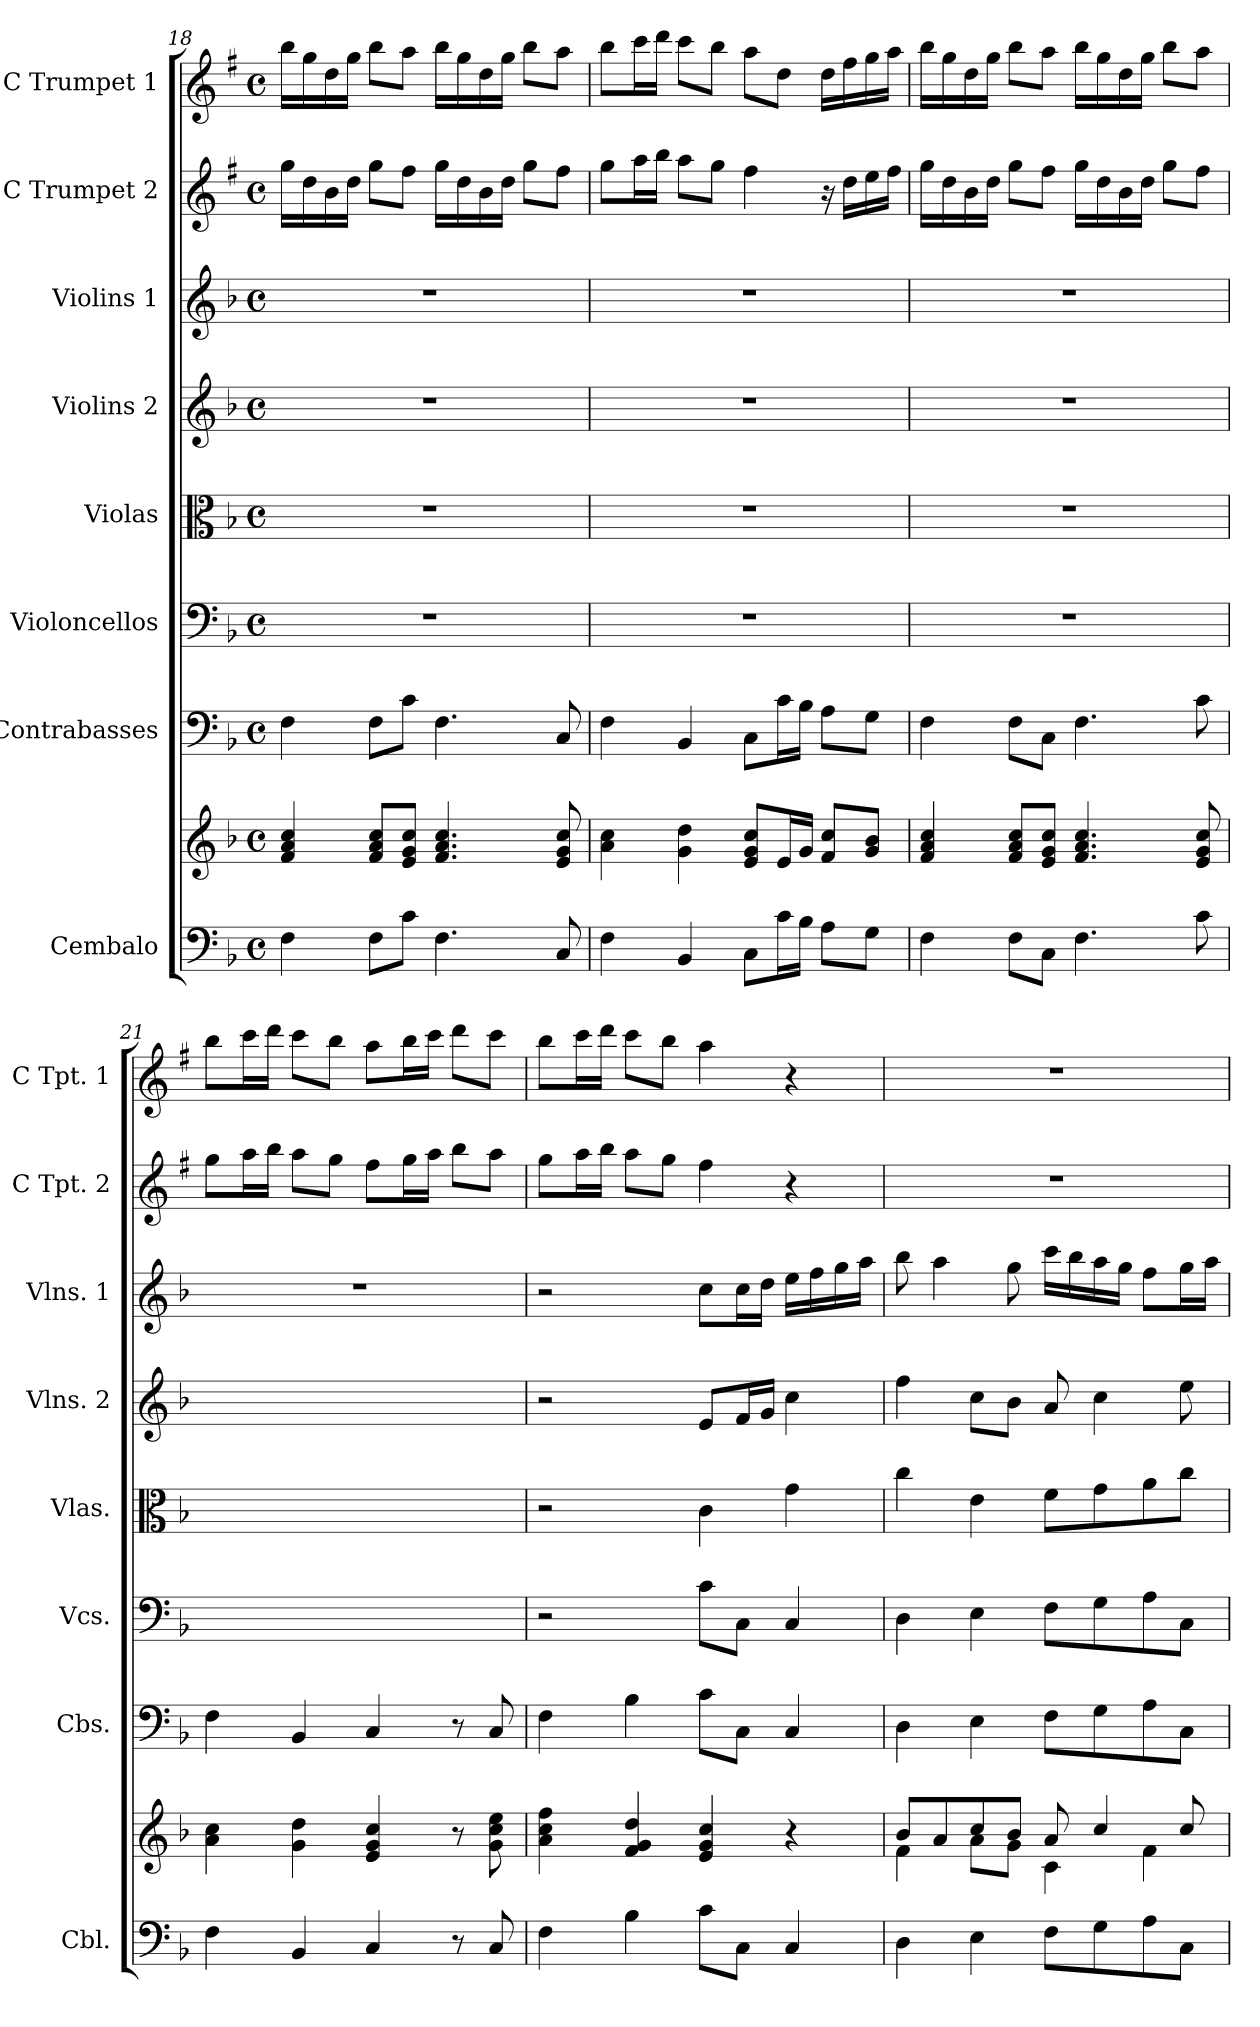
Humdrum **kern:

**kern	**kern	**kern	**kern	**kern	**kern	**kern	**kern	**kern
*part8	*part8	*part7	*part6	*part5	*part4	*part3	*part2	*part1
*staff9	*staff8	*staff7	*staff6	*staff5	*staff4	*staff3	*staff2	*staff1
*I"Cembalo	*	*I"Contrabasses	*I"Violoncellos	*I"Violas	*I"Violins 2	*I"Violins 1	*I"C Trumpet 2	*I"C Trumpet 1
*I'Cbl.	*	*I'Cbs.	*I'Vcs.	*I'Vlas.	*I'Vlns. 2	*I'Vlns. 1	*I'C Tpt. 2	*I'C Tpt. 1
*clefF4	*clefG2	*clefF4	*clefF4	*clefC3	*clefG2	*clefG2	*clefG2	*clefG2
*	*	*	*	*	*	*	*ITrd1c2	*ITrd1c2
*k[b-]	*k[b-]	*k[b-]	*k[b-]	*k[b-]	*k[b-]	*k[b-]	*k[b-]	*k[b-]
*M4/4	*M4/4	*M4/4	*M4/4	*M4/4	*M4/4	*M4/4	*M4/4	*M4/4
*met(c)	*met(c)	*met(c)	*met(c)	*met(c)	*met(c)	*met(c)	*met(c)	*met(c)
=18	=18	=18	=18	=18	=18	=18	=18	=18
4F\	4f/ 4a/ 4cc/	4F\	1r	1r	1r	1r	16ff\LL	16aa\LL
.	.	.	.	.	.	.	16cc\	16ff\
.	.	.	.	.	.	.	16a\	16cc\
.	.	.	.	.	.	.	16cc\JJ	16ff\JJ
8F\L	8f/ 8a/ 8cc/L	8F\L	.	.	.	.	8ff\L	8aa\L
8c\J	8e/ 8g/ 8cc/J	8c\J	.	.	.	.	8ee\J	8gg\J
4.F\	4.f/ 4.a/ 4.cc/	4.F\	.	.	.	.	16ff\LL	16aa\LL
.	.	.	.	.	.	.	16cc\	16ff\
.	.	.	.	.	.	.	16a\	16cc\
.	.	.	.	.	.	.	16cc\JJ	16ff\JJ
.	.	.	.	.	.	.	8ff\L	8aa\L
8C/	8e/ 8g/ 8cc/	8C/	.	.	.	.	8ee\J	8gg\J
!!LO:PB:g=z
=19	=19	=19	=19	=19	=19	=19	=19	=19
4F\	4a\ 4cc\	4F\	1r	1r	1r	1r	8ff\L	8aa\L
.	.	.	.	.	.	.	16gg\L	16bb-\L
.	.	.	.	.	.	.	16aa\JJ	16ccc\JJ
4BB-/	4g\ 4dd\	4BB-/	.	.	.	.	8gg\L	8bb-\L
.	.	.	.	.	.	.	8ff\J	8aa\J
8C\L	8e/ 8g/ 8cc/L	8C\L	.	.	.	.	4ee\	8gg\L
16c\L	16e/L	16c\L	.	.	.	.	.	8cc\J
16B-\JJ	16g/JJ	16B-\JJ	.	.	.	.	.	.
8A\L	8f/ 8cc/L	8A\L	.	.	.	.	16r	16cc\LL
.	.	.	.	.	.	.	16cc\LL	16ee\
8G\J	8g/ 8b-/J	8G\J	.	.	.	.	16dd\	16ff\
.	.	.	.	.	.	.	16ee\JJ	16gg\JJ
=20	=20	=20	=20	=20	=20	=20	=20	=20
4F\	4f/ 4a/ 4cc/	4F\	1r	1r	1r	1r	16ff\LL	16aa\LL
.	.	.	.	.	.	.	16cc\	16ff\
.	.	.	.	.	.	.	16a\	16cc\
.	.	.	.	.	.	.	16cc\JJ	16ff\JJ
8F\L	8f/ 8a/ 8cc/L	8F\L	.	.	.	.	8ff\L	8aa\L
8C\J	8e/ 8g/ 8cc/J	8C\J	.	.	.	.	8ee\J	8gg\J
4.F\	4.f/ 4.a/ 4.cc/	4.F\	.	.	.	.	16ff\LL	16aa\LL
.	.	.	.	.	.	.	16cc\	16ff\
.	.	.	.	.	.	.	16a\	16cc\
.	.	.	.	.	.	.	16cc\JJ	16ff\JJ
.	.	.	.	.	.	.	8ff\L	8aa\L
8c\	8e/ 8g/ 8cc/	8c\	.	.	.	.	8ee\J	8gg\J
=21	=21	=21	=21	=21	=21	=21	=21	=21
4F\	4a\ 4cc\	4F\	1ryy	1ryy	1ryy	1r	8ff\L	8aa\L
.	.	.	.	.	.	.	16gg\L	16bb-\L
.	.	.	.	.	.	.	16aa\JJ	16ccc\JJ
4BB-/	4g\ 4dd\	4BB-/	.	.	.	.	8gg\L	8bb-\L
.	.	.	.	.	.	.	8ff\J	8aa\J
4C/	4e/ 4g/ 4cc/	4C/	.	.	.	.	8ee\L	8gg\L
.	.	.	.	.	.	.	16ff\L	16aa\L
.	.	.	.	.	.	.	16gg\JJ	16bb-\JJ
8r	8r	8r	.	.	.	.	8aa\L	8ccc\L
8C/	8g\ 8cc\ 8ee\	8C/	.	.	.	.	8gg\J	8bb-\J
=22	=22	=22	=22	=22	=22	=22	=22	=22
4F\	4a\ 4cc\ 4ff\	4F\	2r	2r	2r	2r	8ff\L	8aa\L
.	.	.	.	.	.	.	16gg\L	16bb-\L
.	.	.	.	.	.	.	16aa\JJ	16ccc\JJ
4B-\	4f/ 4g/ 4dd/	4B-\	.	.	.	.	8gg\L	8bb-\L
.	.	.	.	.	.	.	8ff\J	8aa\J
8c\L	4e/ 4g/ 4cc/	8c\L	8c\L	4c\	8e/L	8cc\L	4ee\	4gg\
8C\J	.	8C\J	8C\J	.	16f/L	16cc\L	.	.
.	.	.	.	.	16g/JJ	16dd\JJ	.	.
4C/	4r	4C/	4C/	4g\	4cc\	16ee\LL	4r	4r
.	.	.	.	.	.	16ff\	.	.
.	.	.	.	.	.	16gg\	.	.
.	.	.	.	.	.	16aa\JJ	.	.
!!LO:PB:g=z
=23	=23	=23	=23	=23	=23	=23	=23	=23
*	*^	*	*	*	*	*	*	*
4D\	8b-/L	4f\	4D\	4D\	4cc\	4ff\	8bb-\	1r	1r
.	8a/	.	.	.	.	.	4aa\	.	.
4E\	8cc/	8a\L	4E\	4E\	4e\	8cc\L	.	.	.
.	8b-/J	8g\J	.	.	.	8b-\J	8gg\	.	.
8F\L	8a/	4c\	8F\L	8F\L	8f\L	8a/	16ccc\LL	.	.
.	.	.	.	.	.	.	16bb-\	.	.
8G\	4cc/	.	8G\	8G\	8g\	4cc\	16aa\	.	.
.	.	.	.	.	.	.	16gg\JJ	.	.
8A\	.	4f\	8A\	8A\	8a\	.	8ff\L	.	.
8C\J	8cc/	.	8C\J	8C\J	8cc\J	8ee\	16gg\L	.	.
.	.	.	.	.	.	.	16aa\JJ	.	.
*	*v	*v	*	*	*	*	*	*	*
=	=	=	=	=	=	=	=	=
*-	*-	*-	*-	*-	*-	*-	*-	*-
